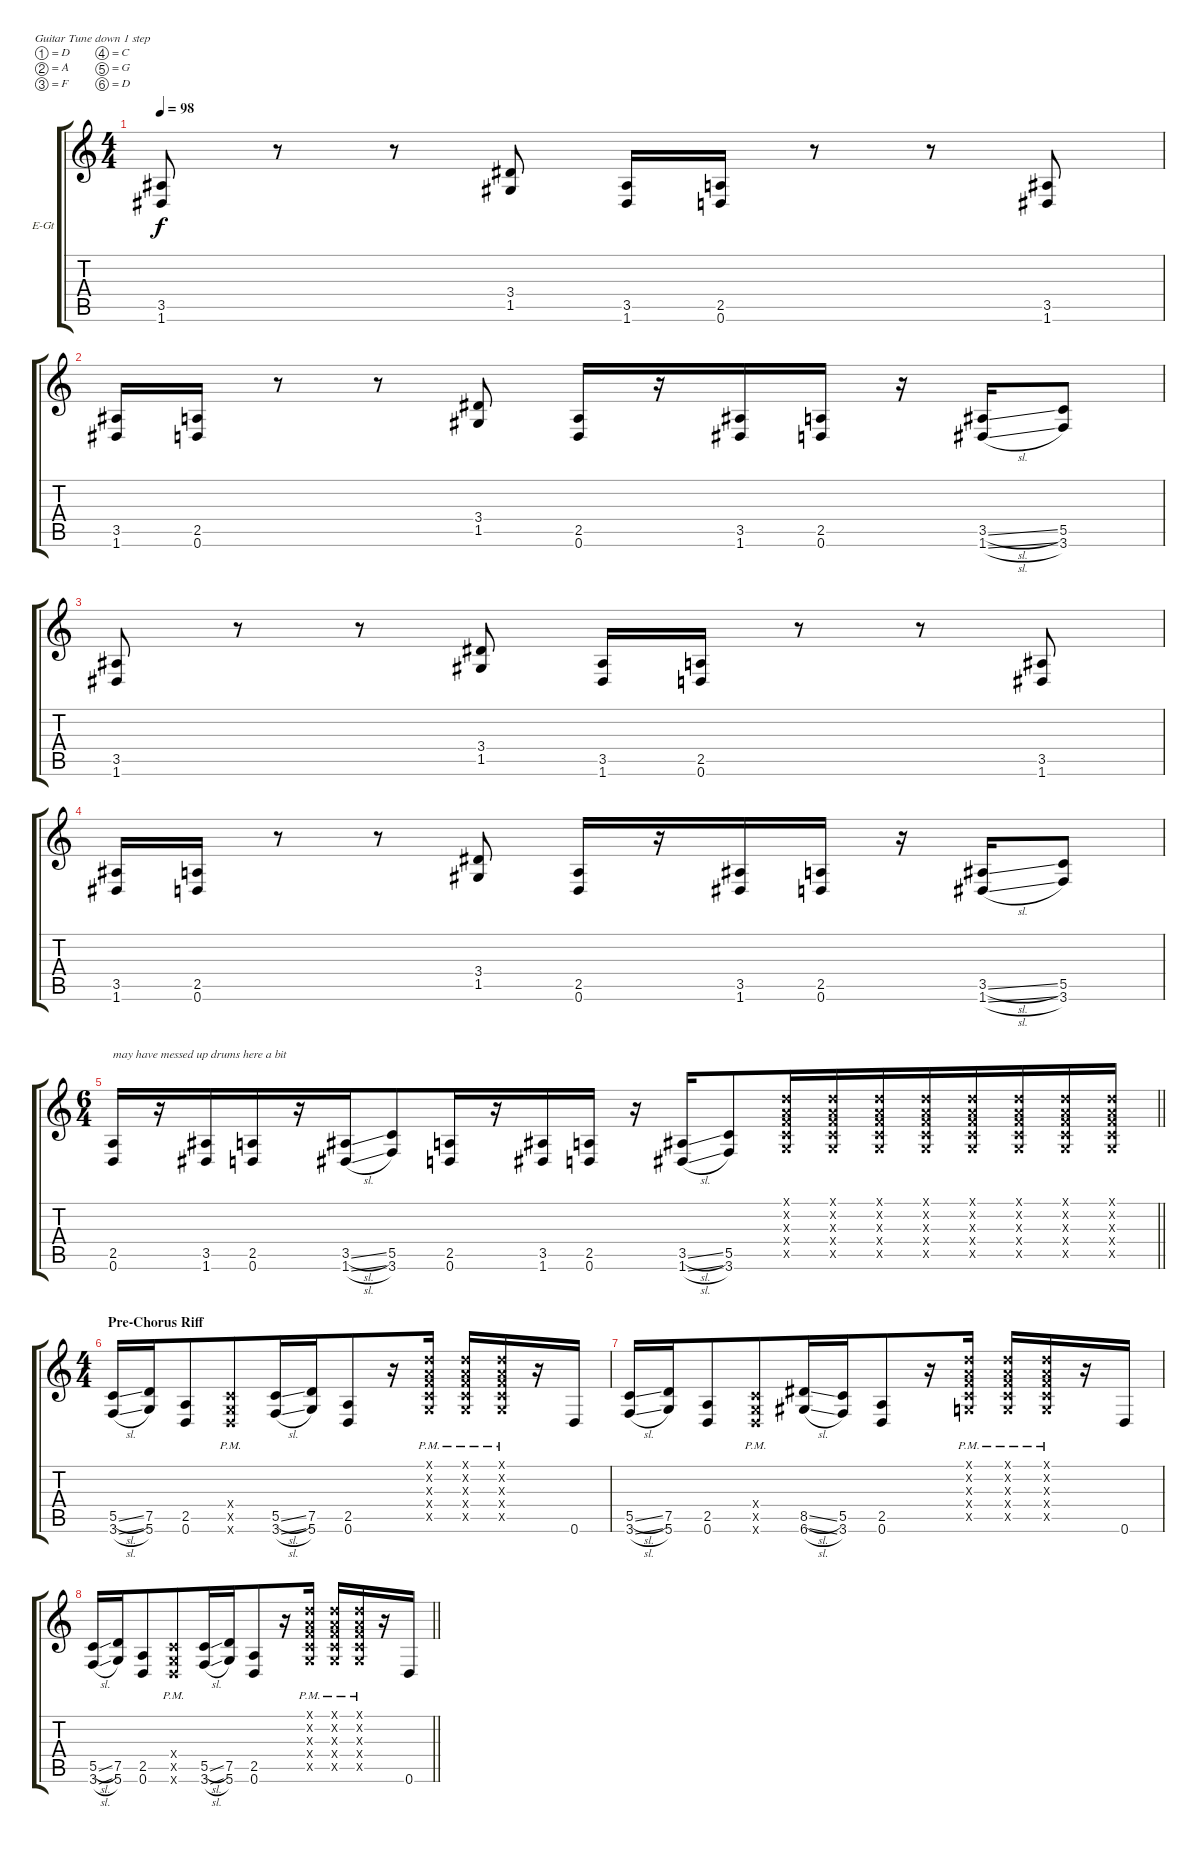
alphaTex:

\bracketExtendMode groupsimilarinstruments
\firstSystemTrackNameOrientation horizontal
\otherSystemsTrackNameOrientation horizontal
\track ("Dimebag Darrell" "E-Gt") {solo instrument overdrivenguitar}
\staff {score tabs}
\tuning (D4 A3 F3 C3 G2 D2)
\ts (4 4)
\tempo 98
\clef g2
\ks c
(3.5 1.6).8{dy f} r.8 r.8 (3.4 1.5).8 (3.5 1.6).16 (2.5 0.6).16 r.8 r.8 (3.5 1.6).8 |
(3.5 1.6).16 (2.5 0.6).16 r.8 r.8 (3.4 1.5).8 (2.5 0.6).16 r.16 (3.5 1.6).16 (2.5 0.6).16 r.16 (3.5{sl} 1.6{sl}).16 (5.5 3.6).8 |
(3.5 1.6).8 r.8 r.8 (3.4 1.5).8 (3.5 1.6).16 (2.5 0.6).16 r.8 r.8 (3.5 1.6).8 |
(3.5 1.6).16 (2.5 0.6).16 r.8 r.8 (3.4 1.5).8 (2.5 0.6).16 r.16 (3.5 1.6).16 (2.5 0.6).16 r.16 (3.5{sl} 1.6{sl}).16 (5.5 3.6).8 |
\ts (6 4)
\beaming (8 6 6)
\barLineRight lightlight
(2.5 0.6).16{txt "may have messed up drums here a bit"} r.16 (3.5 1.6).16 (2.5 0.6).16 r.16 (3.5{sl} 1.6{sl}).16 (5.5 3.6).8 (2.5 0.6).16 r.16 (3.5 1.6).16 (2.5 0.6).16 r.16 (3.5{sl} 1.6{sl}).16 (5.5 3.6).8 (0.1{x} 0.2{x} 0.3{x} 0.4{x} 0.5{x}).16 (0.1{x} 0.2{x} 0.3{x} 0.4{x} 0.5{x}).16 (0.1{x} 0.2{x} 0.3{x} 0.4{x} 0.5{x}).16 (0.1{x} 0.2{x} 0.3{x} 0.4{x} 0.5{x}).16 (0.1{x} 0.2{x} 0.3{x} 0.4{x} 0.5{x}).16 (0.1{x} 0.2{x} 0.3{x} 0.4{x} 0.5{x}).16 (0.1{x} 0.2{x} 0.3{x} 0.4{x} 0.5{x}).16 (0.1{x} 0.2{x} 0.3{x} 0.4{x} 0.5{x}).16 |
\ts (4 4)
\beaming (8 6 6)
\section ("" "Pre-Chorus Riff")
(5.5{sl} 3.6{sl}).16 (7.5 5.6).16 (2.5 0.6).8 (0.4{pm x} 0.5{pm x} 0.6{pm x}).8 (5.5{sl} 3.6{sl}).16 (7.5 5.6).16 (2.5 0.6).8 r.16 (0.1{x} 0.2{x} 0.3{x} 0.4{pm x} 0.5{pm x}).16 (0.1{x} 0.2{x} 0.3{x} 0.4{pm x} 0.5{pm x}).16 (0.1{x} 0.2{x} 0.3{x} 0.4{pm x} 0.5{pm x}).16 r.16 0.6.16 |
(5.5{sl} 3.6{sl}).16 (7.5 5.6).16 (2.5 0.6).8 (0.4{pm x} 0.5{pm x} 0.6{pm x}).8 (8.5{sl} 6.6{sl}).16 (5.5 3.6).16 (2.5 0.6).8 r.16 (0.1{x} 0.2{x} 0.3{x} 0.4{pm x} 0.5{pm x}).16 (0.1{x} 0.2{x} 0.3{x} 0.4{pm x} 0.5{pm x}).16 (0.1{x} 0.2{x} 0.3{x} 0.4{pm x} 0.5{pm x}).16 r.16 0.6.16 |
\barLineRight lightlight
(5.5{sl} 3.6{sl}).16 (7.5 5.6).16 (2.5 0.6).8 (0.4{pm x} 0.5{pm x} 0.6{pm x}).8 (5.5{sl} 3.6{sl}).16 (7.5 5.6).16 (2.5 0.6).8 r.16 (0.1{x} 0.2{x} 0.3{x} 0.4{pm x} 0.5{pm x}).16 (0.1{x} 0.2{x} 0.3{x} 0.4{pm x} 0.5{pm x}).16 (0.1{x} 0.2{x} 0.3{x} 0.4{pm x} 0.5{pm x}).16 r.16 0.6.16
